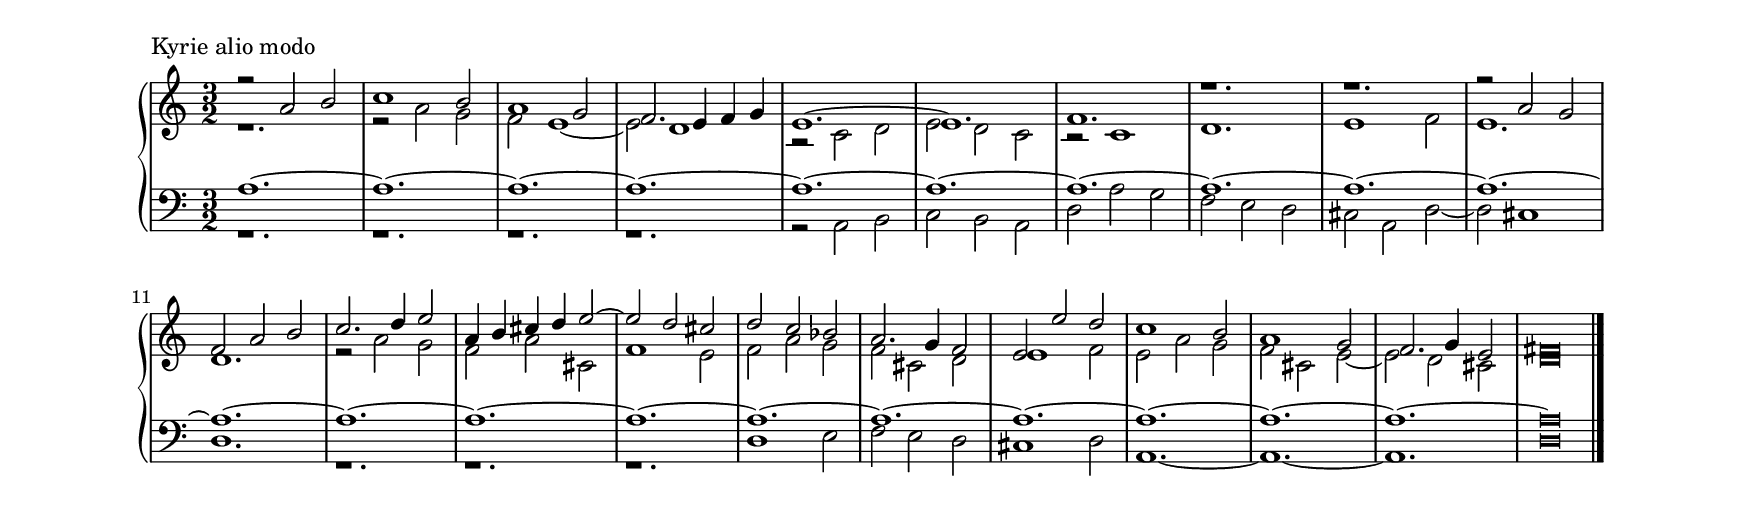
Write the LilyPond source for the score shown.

%! Title: Kyrie alio Modo 
%! Part: I
%! No: 13
%! Remark:

\version "2.22.1"
\include "italiano.ly"

%****************************************************************
% Start cut-&-pastable-section

%****************************************************************

\paper {
  % Set paper
  #(set-paper-size "a4landscape")
  indent = 0\mm
  line-width = 250\mm
  ragged-right = ##f
  line-width = #(- line-width (* mm 3.000000) (* mm 1))
}

\layout {
  
}

%*****************************************
%  Set Header
%*****************************************
\header {
  %title = "KYRIE"
  %subtitle = "Kyrie. Alio modo"
  %subsubtitle = "Fiori Musicali"
  %composer = "G. Frescobaldi"
  %opus = "F.12/13"
  %tagline = "© 2022 Hautbois Project"
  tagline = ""
}

%*****************************************
% Start Voice
% Write the voices here
%*****************************************
MyMeter = \time 3/2
MyTempo = \tempo "Adantino"
MyKey = \key do \major
PieceName = "Kyrie alio modo"

PieceXIIIS = \relative la' {
  % bar 1 - 5
  r2 la si | do1 si2 | la1 sol2 |
  fa2. mi4 fa sol | mi1.~ |
  
  % bar 6 - 11
  mi1. | fa1. | r1. | r1. | r2 la sol | fa la si |
  
  % bar 12 - 16
  do2. re4 mi2 | la,4 si dod re mi2~ | mi re dod |
  re do sib | la2. sol4 fa2 |
  
  % bar 17 - 21
  mi mi' re | do1 si2 | la1 sol2 | fa2. sol4 mi2 |
  \once \override NoteHead.style = #'baroque
  fad\breve*1/2
  
  \bar "|."
}

PieceXIIIA = \relative la' {
  % bar 1 - 5
  r1. | r2 la sol | fa mi1~ | mi2 re1 | r2 do re |
  
  % bar 6 - 11
  mi re do | r do1 | re1. | mi1 fa2 | mi1. | re1. |
  
  % bar 12 - 16
  r2 la' sol | fa la dod, | fa1 mi2 |
  fa la sol | fa dod re |
  
  % bar 17 - 21
  mi1 fa2 | mi la sol | fa dod mi~ | mi re dod |
  \once \override NoteHead.style = #'baroque
  re\breve*1/2
  \bar "|."
}

PieceXIIIT = \relative la {
  % bar 1 - 5
  la1.~ | la1.~ | la1.~ | la1.~ | la1.~ |
  
  % bar 6 - 11
  la1.~ | la1.~ | la1.~ | la1.~ | la1.~ | la1.~ | 
  
  % bar 12 - 16
  la1.~ | la1.~ | la1.~ | la1.~ | la1.~ | 
  
  % bar 17 - 21
  la1.~ | la1.~ | la1.~ | la1.~ |
  \once \override NoteHead.style = #'baroque
  la\breve*1/2
  
  \bar "|."
}

PieceXIIIB = \relative la, {
  % bar 1 - 5
  r1. | r1. | r1. | r1. | r2 la si |
  
  % bar 6 - 11
  do si la | re la' sol | fa mi re |
  dod la re~ | re dod1 | re1. | 
  
  % bar 12 - 16
  r1. | r1. | r1. | re1 mi2 | fa2 mi re | 
  
  % bar 17 - 21
  dod1 re2 | la1.~ | la1.~ | la1. | 
  \once \override NoteHead.style = #'baroque
  re\breve*1/2
  
  \bar "|."
}
%*****************************************
%  Start Score
%*****************************************

\markup { \vspace #1 }
\score {
  \header {
    piece = \PieceName
  }
  \new PianoStaff <<
    \new Staff { 
      \clef "treble" 
      %\MyTempo
      \MyKey
      \MyMeter
      <<
        \PieceXIIIS
        \\
        \PieceXIIIA
      >>
    }
    \new Staff { 
      \clef "bass" 
      %\MyTempo
      \MyKey
      \MyMeter
      <<
        \PieceXIIIT
        \\
        \PieceXIIIB
      >>
    }
  >>
}